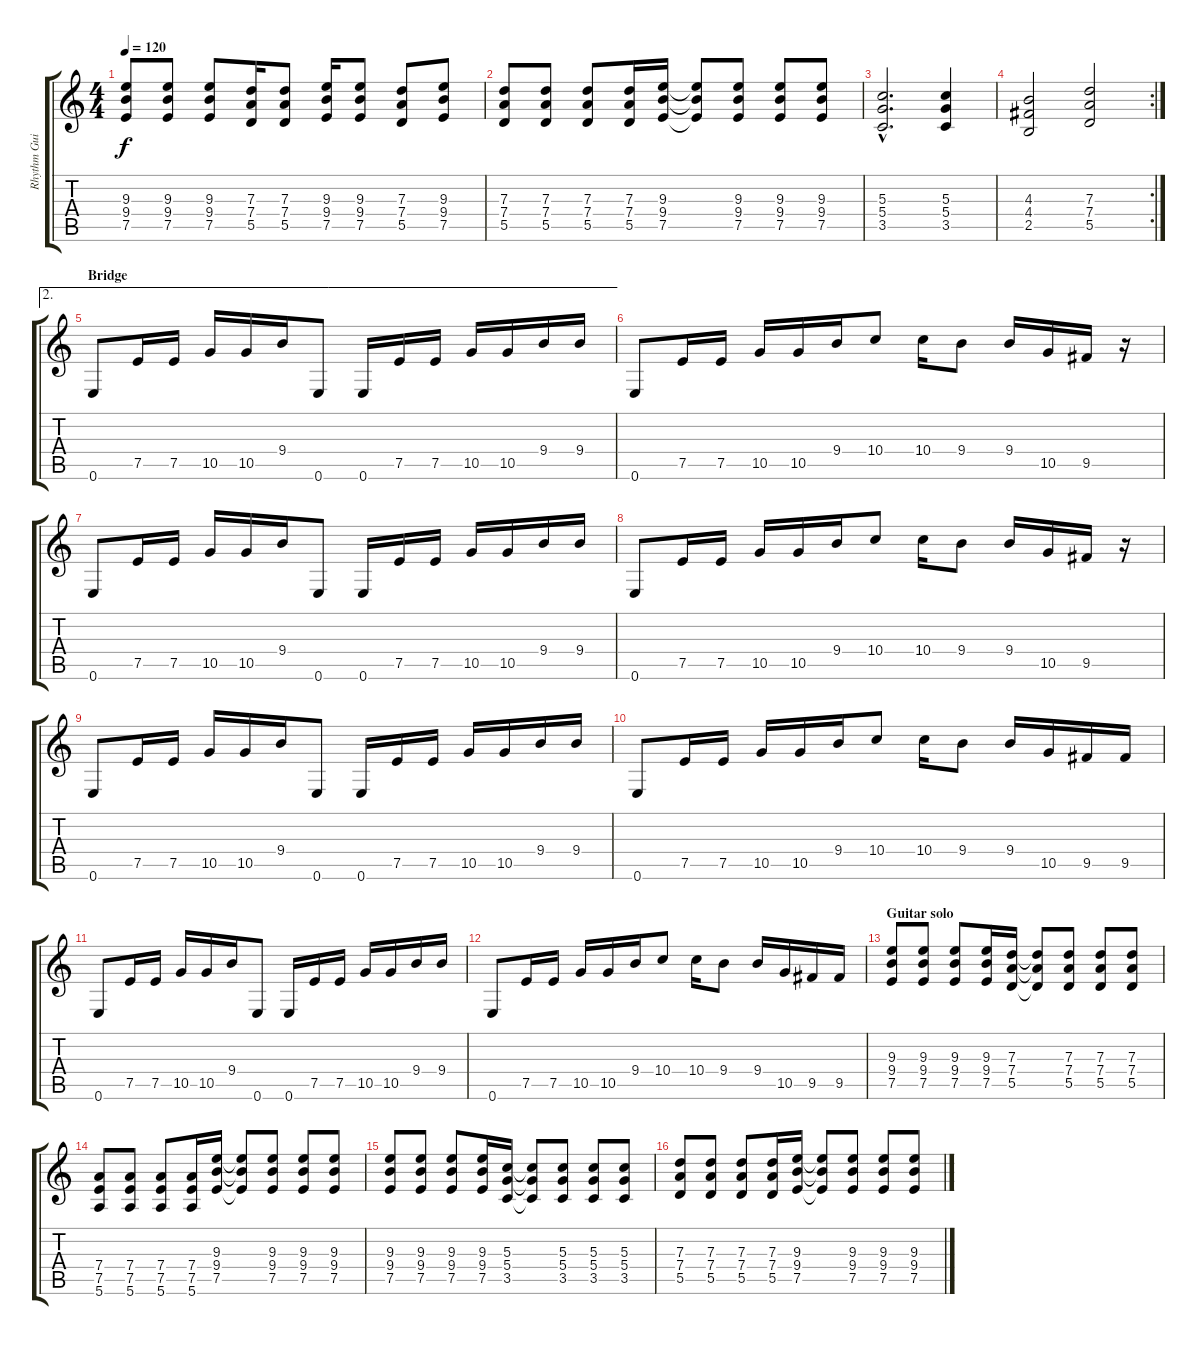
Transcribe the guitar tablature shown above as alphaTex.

\track ("Rhythm Guitar" "Rhythm Gui") {instrument distortionguitar}
\staff {score tabs}
\tuning (E4 B3 G3 D3 A2 E2) {hide}
\ts (4 4)
\tempo 120
\clef g2
\ks c
(9.3 9.4 7.5).8{dy f} (9.3 9.4 7.5).8 (9.3 9.4 7.5).8 (7.3 7.4 5.5).16 (7.3 7.4 5.5).8 (9.3 9.4 7.5).16 (9.3 9.4 7.5).8 (7.3 7.4 5.5).8 (9.3 9.4 7.5).8 |
(7.3 7.4 5.5).8 (7.3 7.4 5.5).8 (7.3 7.4 5.5).8 (7.3 7.4 5.5).16 (9.3 9.4 7.5).16 (9.3{t} 9.4{t} 7.5{t}).8 (9.3 9.4 7.5).8 (9.3 9.4 7.5).8 (9.3 9.4 7.5).8 |
(5.3{hac} 5.4{hac} 3.5{hac}).2{d} (5.3 5.4 3.5).4 |
\rc 2
(4.3 4.4 2.5).2 (7.3 7.4 5.5).2 |
\ae 2
\section ("" "Bridge")
0.6.8 7.5.16 7.5.16 10.5.16 10.5.16 9.4.16 0.6.8 0.6.16 7.5.16 7.5.16 10.5.16 10.5.16 9.4.16 9.4.16 |
0.6.8 7.5.16 7.5.16 10.5.16 10.5.16 9.4.16 10.4.8 10.4.16 9.4.8 9.4.16 10.5.16 9.5.16 r.16 |
0.6.8 7.5.16 7.5.16 10.5.16 10.5.16 9.4.16 0.6.8 0.6.16 7.5.16 7.5.16 10.5.16 10.5.16 9.4.16 9.4.16 |
0.6.8 7.5.16 7.5.16 10.5.16 10.5.16 9.4.16 10.4.8 10.4.16 9.4.8 9.4.16 10.5.16 9.5.16 r.16 |
0.6.8 7.5.16 7.5.16 10.5.16 10.5.16 9.4.16 0.6.8 0.6.16 7.5.16 7.5.16 10.5.16 10.5.16 9.4.16 9.4.16 |
0.6.8 7.5.16 7.5.16 10.5.16 10.5.16 9.4.16 10.4.8 10.4.16 9.4.8 9.4.16 10.5.16 9.5.16 9.5.16 |
0.6.8 7.5.16 7.5.16 10.5.16 10.5.16 9.4.16 0.6.8 0.6.16 7.5.16 7.5.16 10.5.16 10.5.16 9.4.16 9.4.16 |
0.6.8 7.5.16 7.5.16 10.5.16 10.5.16 9.4.16 10.4.8 10.4.16 9.4.8 9.4.16 10.5.16 9.5.16 9.5.16 |
\section ("" "Guitar solo")
(9.3 9.4 7.5).8 (9.3 9.4 7.5).8 (9.3 9.4 7.5).8 (9.3 9.4 7.5).16 (7.3 7.4 5.5).16 (7.3{t} 7.4{t} 5.5{t}).8 (7.3 7.4 5.5).8 (7.3 7.4 5.5).8 (7.3 7.4 5.5).8 |
(7.4 7.5 5.6).8 (7.4 7.5 5.6).8 (7.4 7.5 5.6).8 (7.4 7.5 5.6).16 (9.3 9.4 7.5).16 (9.3{t} 9.4{t} 7.5{t}).8 (9.3 9.4 7.5).8 (9.3 9.4 7.5).8 (9.3 9.4 7.5).8 |
(9.3 9.4 7.5).8 (9.3 9.4 7.5).8 (9.3 9.4 7.5).8 (9.3 9.4 7.5).16 (5.3 5.4 3.5).16 (5.3{t} 5.4{t} 3.5{t}).8 (5.3 5.4 3.5).8 (5.3 5.4 3.5).8 (5.3 5.4 3.5).8 |
(7.3 7.4 5.5).8 (7.3 7.4 5.5).8 (7.3 7.4 5.5).8 (7.3 7.4 5.5).16 (9.3 9.4 7.5).16 (9.3{t} 9.4{t} 7.5{t}).8 (9.3 9.4 7.5).8 (9.3 9.4 7.5).8 (9.3 9.4 7.5).8
